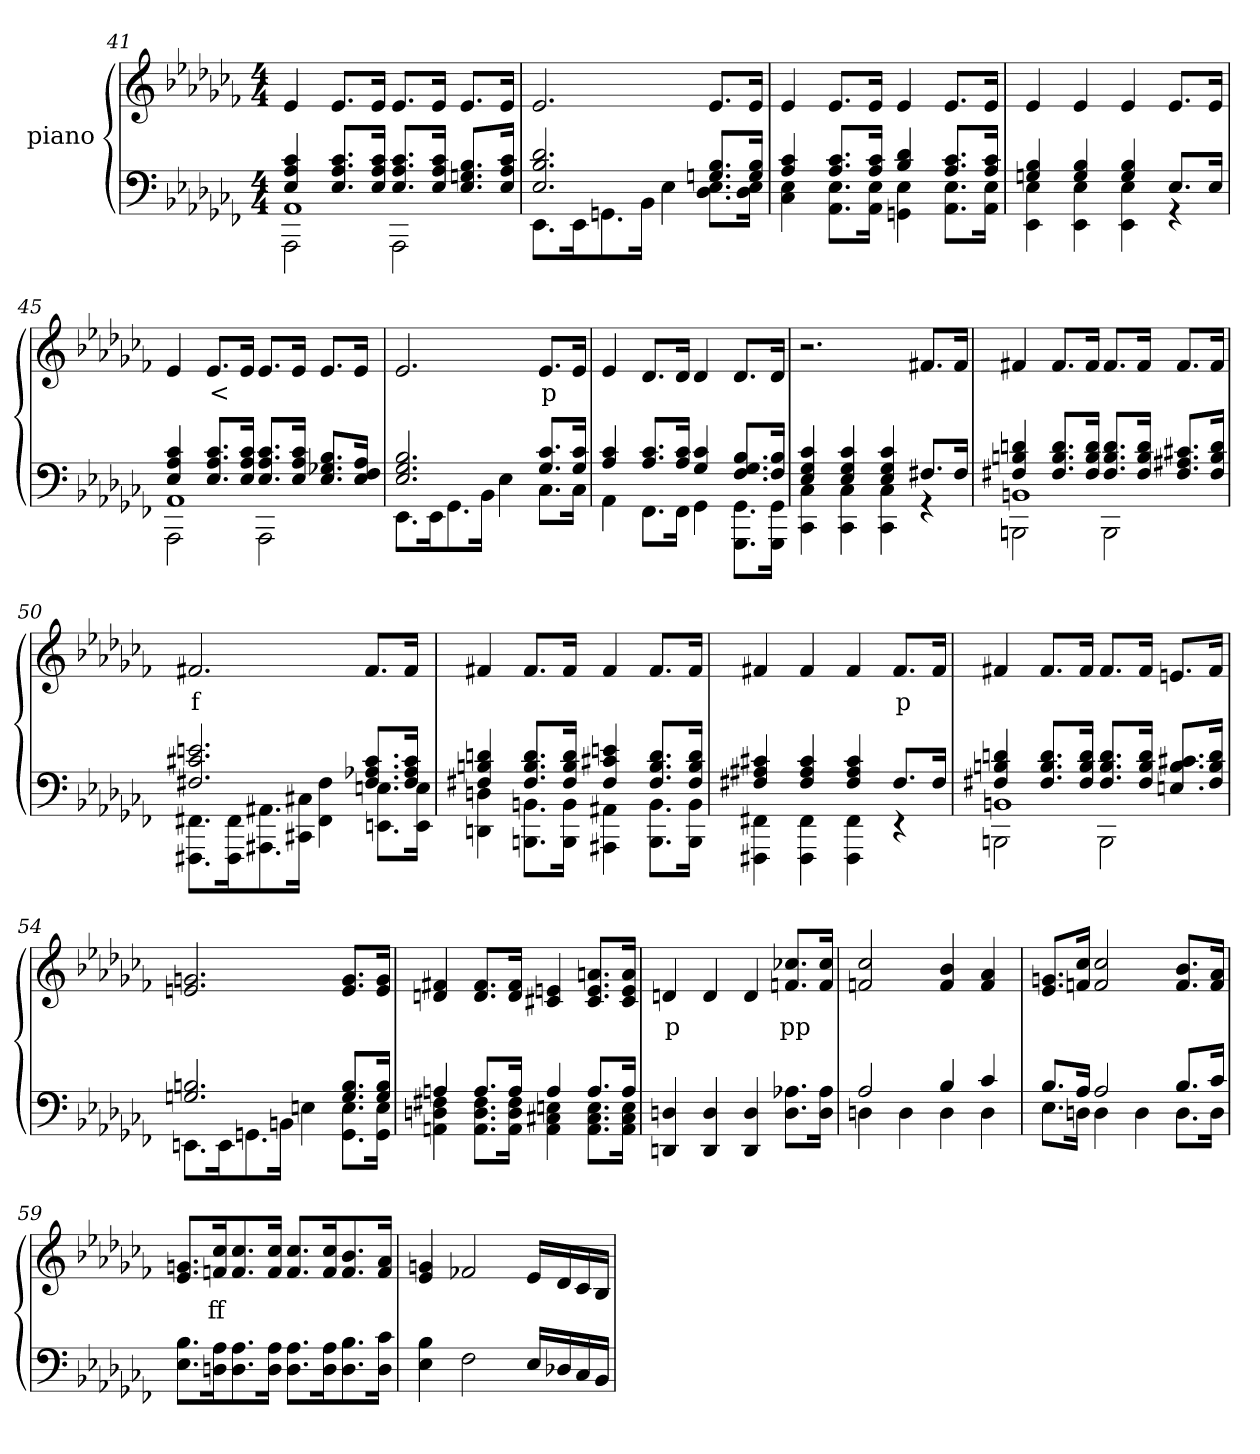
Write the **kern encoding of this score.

**kern	**kern	**text
*part2	*part1	*part1
*staff2	*staff1	*staff1
*	*I"piano	*
*clefF4	*clefG2	*
*k[b-e-a-d-g-c-f-]	*k[b-e-a-d-g-c-f-]	*
*M4/4	*M4/4	*
=41	=41	=41
*^	*	*
*	*^	*	*
4E- 4A- 4c-	2AAA-	1AA-	4e-	.
8.E- 8.A- 8.c-L	.	.	8.e-L	.
16E- 16A- 16c-Jk	.	.	16e-Jk	.
8.E- 8.A- 8.c-L	2AAA-	.	8.e-L	.
16E- 16A- 16c-Jk	.	.	16e-Jk	.
8.E- 8.Gn 8.B-L	.	.	8.e-L	.
16E- 16A- 16c-Jk	.	.	16e-Jk	.
*	*v	*v	*	*
=42	=42	=42	=42
2.E- 2.B- 2.d-	8.EE-L	2.e-	.
.	16EE-	.	.
.	8.GGn	.	.
.	16BB-Jk	.	.
.	4E-	.	.
8.Gn 8.B-L	8.D- 8.E-L	8.e-L	.
16G 16B-Jk	16D- 16E-Jk	16e-Jk	.
=43	=43	=43	=43
4A- 4c-	4C- 4E-	4e-	.
8.A- 8.c-L	8.AA- 8.E-L	8.e-L	.
16A- 16c-Jk	16AA- 16E-Jk	16e-Jk	.
4B- 4d-	4GGn 4E-	4e-	.
8.A- 8.c-L	8.AA- 8.E-L	8.e-L	.
16A- 16c-Jk	16AA- 16E-Jk	16e-Jk	.
=44	=44	=44	=44
4Gn 4B-	4EE- 4E-	4e-	.
4G 4B-	4EE- 4E-	4e-	.
4G 4B-	4EE- 4E-	4e-	.
8.E-L	4r	8.e-L	.
16E-Jk	.	16e-Jk	.
=45	=45	=45	=45
*	*^	*	*
4E- 4A- 4c-	2AAA-	1AA-	4e-	.
8.E- 8.A- 8.c-L	.	.	8.e-L	<
16E- 16A- 16c-Jk	.	.	16e-Jk	.
8.E- 8.A- 8.c-L	2AAA-	.	8.e-L	.
16E- 16A- 16c-Jk	.	.	16e-Jk	.
8.E- 8.G-X 8.B-L	.	.	8.e-L	.
16E- 16F- 16A-Jk	.	.	16e-Jk	.
*	*v	*v	*	*
=46	=46	=46	=46
2.E- 2.G- 2.B-	8.EE-L	2.e-	.
.	16EE-	.	.
.	8.GG-	.	.
.	16BB-Jk	.	.
.	4E-	.	.
8.G- 8.c-L	8.C-L	8.e-L	p
16G- 16c-Jk	16C-Jk	16e-Jk	.
=47	=47	=47	=47
4A- 4c-	4AA-	4e-	.
8.A- 8.c-L	8.FF-L	8.d-L	.
16A- 16c-Jk	16FF-Jk	16d-Jk	.
4G- 4c-	4GG-	4d-	.
8.F- 8.G- 8.B-L	8.GGG- 8.GG-L	8.d-L	.
16F- 16B-Jk	16GGG- 16GG-Jk	16d-Jk	.
=48	=48	=48	=48
4E- 4G- 4c-	4CC- 4C-	2.r	.
4E- 4G- 4c-	4CC- 4C-	.	.
4E- 4G- 4c-	4CC- 4C-	.	.
8.F#XL	4r	8.f#XL	.
16F#Jk	.	16f#Jk	.
=49	=49	=49	=49
*	*^	*	*
4F#X 4Bn 4dn	2BBBn	1BBn	4f#X	.
8.F# 8.B 8.dL	.	.	8.f#L	.
16F# 16B 16dJk	.	.	16f#Jk	.
8.F# 8.B 8.dL	2BBB	.	8.f#L	.
16F# 16B 16dJk	.	.	16f#Jk	.
8.F# 8.A#X 8.c#XL	.	.	8.f#L	.
16F# 16B 16dJk	.	.	16f#Jk	.
*	*v	*v	*	*
=50	=50	=50	=50
2.F#X 2.c#X 2.en	8.FFF# 8.FF#L	2.f#X	f
.	16FFF# 16FF#	.	.
.	8.AAA#X 8.AA#X	.	.
.	16CC# 16C#Jk	.	.
.	4FF# 4F#	.	.
8.F# 8.A-X 8.c#L	8.EEn 8.EnL	8.f#L	.
16F# 16A- 16c#Jk	16EE 16EJk	16f#Jk	.
=51	=51	=51	=51
4F#X 4Bn 4dn	4DDn 4Dn	4f#X	.
8.F# 8.B 8.dL	8.BBBn 8.BBnL	8.f#L	.
16F# 16B 16dJk	16BBB 16BBJk	16f#Jk	.
4F# 4c#X 4en	4AAA#X 4AA#X	4f#	.
8.F# 8.B 8.dL	8.BBB 8.BBL	8.f#L	.
16F# 16B 16dJk	16BBB 16BBJk	16f#Jk	.
=52	=52	=52	=52
4F#X 4A#X 4c#X	4FFF# 4FF#	4f#X	.
4F# 4A# 4c#	4FFF# 4FF#	4f#	.
4F# 4A# 4c#	4FFF# 4FF#	4f#	.
8.F#L	4r	8.f#L	p
16F#Jk	.	16f#Jk	.
=53	=53	=53	=53
*	*^	*	*
4F#X 4Bn 4dn	2BBBn	1BBn	4f#X	.
8.F# 8.B 8.dL	.	.	8.f#L	.
16F# 16B 16dJk	.	.	16f#Jk	.
8.F# 8.B 8.dL	2BBB	.	8.f#L	.
16F# 16B 16dJk	.	.	16f#Jk	.
8.En 8.B 8.c#XL	.	.	8.enL	.
16F# 16B 16dJk	.	.	16f#Jk	.
*	*v	*v	*	*
=54	=54	=54	=54
2.Gn 2.Bn	8.EEnL	2.en 2.gn	.
.	16EE	.	.
.	8.GGn	.	.
.	16BBnJk	.	.
.	4En	.	.
8.G 8.BL	8.GG 8.EL	8.e 8.gL	.
16G 16BJk	16GG 16EJk	16e 16gJk	.
=55	=55	=55	=55
4An	4AAn 4Dn 4F#X	4dn 4f#X	.
8.AL	8.AA 8.D 8.F#L	8.d 8.f#L	.
16AJk	16AA 16D 16F#Jk	16d 16f#Jk	.
4A	4AA 4C#X 4En	4c#X 4en	.
8.AL	8.AA 8.C# 8.EL	8.c# 8.e 8.anL	.
16AJk	16AA 16C# 16EJk	16c# 16e 16aJk	.
*v	*v	*	*
=56	=56	=56
4DDn 4Dn	4dn	p
4DD 4D	4d	.
4DD 4D	4d	.
8.D 8.A-XL	8.fn 8.cc-XL	pp
16D 16A-Jk	16f 16cc-Jk	.
=57	=57	=57
*^	*	*
2A-	4Dn	2fn 2cc-	.
.	4D	.	.
4B-	4D	4f 4b-	.
4c-	4D	4f 4a-	.
=58	=58	=58	=58
8.B-L	8.E-L	8.e- 8.gnL	.
16A-Jk	16DnJk	16fn 16cc-Jk	.
2A-	4D	2f 2cc-	.
.	4D	.	.
8.B-L	8.DL	8.f 8.b-L	.
16c-Jk	16DJk	16f 16a-Jk	.
*v	*v	*	*
=59	=59	=59
8.E- 8.B-L	8.e- 8.gnL	.
16Dn 16A-	16fn 16cc-	ff
8.D 8.A-	8.f 8.cc-	.
16D 16A-Jk	16f 16cc-Jk	.
8.D 8.A-L	8.f 8.cc-L	.
16D 16A-	16f 16cc-	.
8.D 8.B-	8.f 8.b-	.
16D 16c-Jk	16f 16a-Jk	.
=60	=60	=60
4E- 4B-	4e- 4gn	.
2F-	2f-X	.
16E-LL	16e-LL	.
16D-X	16d-	.
16C-	16c-	.
16BB-JJ	16B-JJ	.
=	=	=
*-	*-	*-
